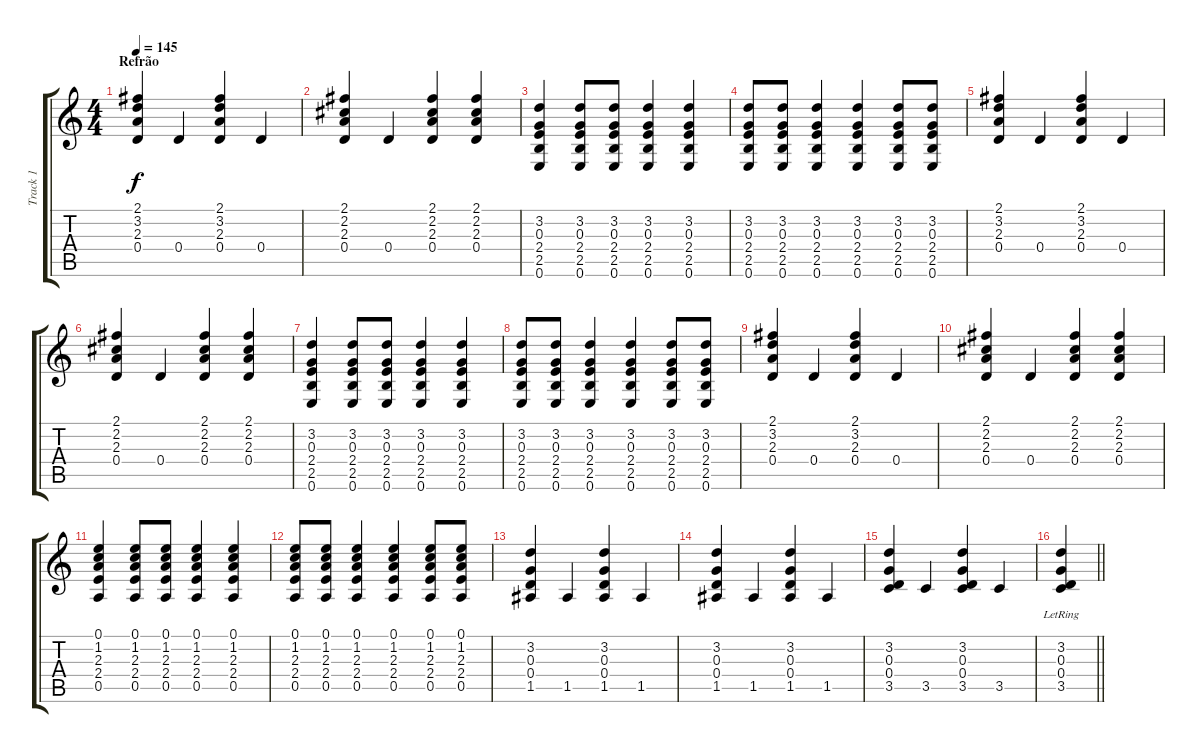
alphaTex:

\track ("Track 1" "Track 1") {instrument acousticguitarsteel}
\staff {score tabs}
\tuning (E4 B3 G3 D3 A2 E2) {hide}
\ts (4 4)
\section ("" "Refrão")
\tempo 145
\clef g2
\ks c
(2.1 3.2 2.3 0.4).4{dy f} 0.4.4 (2.1 3.2 2.3 0.4).4 0.4.4 |
(2.1 2.2 2.3 0.4).4 0.4.4 (2.1 2.2 2.3 0.4).4 (2.1 2.2 2.3 0.4).4 |
(3.2 0.3 2.4 2.5 0.6).4 (3.2 0.3 2.4 2.5 0.6).8 (3.2 0.3 2.4 2.5 0.6).8 (3.2 0.3 2.4 2.5 0.6).4 (3.2 0.3 2.4 2.5 0.6).4 |
(3.2 0.3 2.4 2.5 0.6).8 (3.2 0.3 2.4 2.5 0.6).8 (3.2 0.3 2.4 2.5 0.6).4 (3.2 0.3 2.4 2.5 0.6).4 (3.2 0.3 2.4 2.5 0.6).8 (3.2 0.3 2.4 2.5 0.6).8 |
(2.1 3.2 2.3 0.4).4 0.4.4 (2.1 3.2 2.3 0.4).4 0.4.4 |
(2.1 2.2 2.3 0.4).4 0.4.4 (2.1 2.2 2.3 0.4).4 (2.1 2.2 2.3 0.4).4 |
(3.2 0.3 2.4 2.5 0.6).4 (3.2 0.3 2.4 2.5 0.6).8 (3.2 0.3 2.4 2.5 0.6).8 (3.2 0.3 2.4 2.5 0.6).4 (3.2 0.3 2.4 2.5 0.6).4 |
(3.2 0.3 2.4 2.5 0.6).8 (3.2 0.3 2.4 2.5 0.6).8 (3.2 0.3 2.4 2.5 0.6).4 (3.2 0.3 2.4 2.5 0.6).4 (3.2 0.3 2.4 2.5 0.6).8 (3.2 0.3 2.4 2.5 0.6).8 |
(2.1 3.2 2.3 0.4).4 0.4.4 (2.1 3.2 2.3 0.4).4 0.4.4 |
(2.1 2.2 2.3 0.4).4 0.4.4 (2.1 2.2 2.3 0.4).4 (2.1 2.2 2.3 0.4).4 |
(0.1 1.2 2.3 2.4 0.5).4 (0.1 1.2 2.3 2.4 0.5).8 (0.1 1.2 2.3 2.4 0.5).8 (0.1 1.2 2.3 2.4 0.5).4 (0.1 1.2 2.3 2.4 0.5).4 |
(0.1 1.2 2.3 2.4 0.5).8 (0.1 1.2 2.3 2.4 0.5).8 (0.1 1.2 2.3 2.4 0.5).4 (0.1 1.2 2.3 2.4 0.5).4 (0.1 1.2 2.3 2.4 0.5).8 (0.1 1.2 2.3 2.4 0.5).8 |
(3.2 0.3 0.4 1.5).4 1.5.4 (3.2 0.3 0.4 1.5).4 1.5.4 |
(3.2 0.3 0.4 1.5).4 1.5.4 (3.2 0.3 0.4 1.5).4 1.5.4 |
(3.2 0.3 0.4 3.5).4 3.5.4 (3.2 0.3 0.4 3.5).4 3.5.4 |
\barLineRight lightlight
(3.2{lr} 0.3{lr} 0.4 3.5{lr}).4
